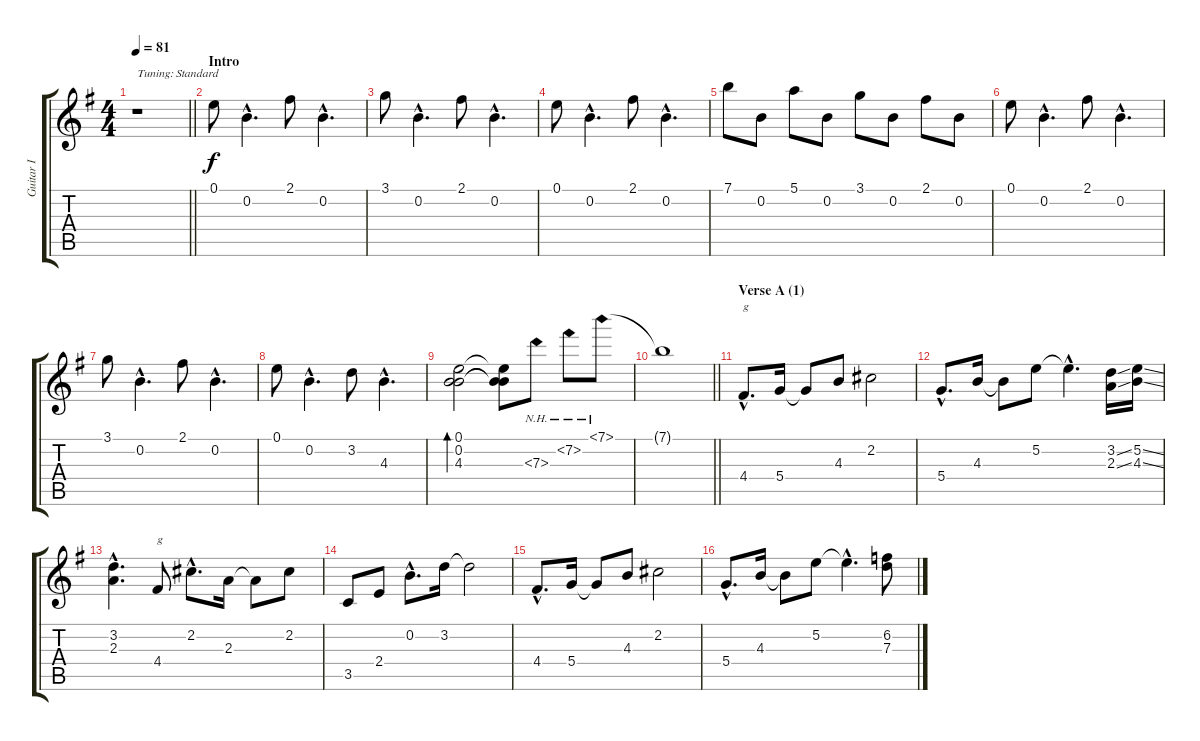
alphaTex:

\track ("Guitar I" "Guitar I") {instrument distortionguitar}
\staff {score tabs}
\tuning (E4 B3 G3 D3 A2 E2) {hide}
\ts (4 4)
\tempo 81
\clef g2
\barLineRight lightlight
\ks eminor
r.1{txt "Tuning: Standard" dy f instrument distortionguitar} |
\section ("" "Intro")
0.1.8 0.2{hac}.4{d} 2.1.8 0.2{hac}.4{d} |
3.1.8 0.2{hac}.4{d} 2.1.8 0.2{hac}.4{d} |
0.1.8 0.2{hac}.4{d} 2.1.8 0.2{hac}.4{d} |
7.1.8 0.2.8 5.1.8 0.2.8 3.1.8 0.2.8 2.1.8 0.2.8 |
0.1.8 0.2{hac}.4{d} 2.1.8 0.2{hac}.4{d} |
3.1.8 0.2{hac}.4{d} 2.1.8 0.2{hac}.4{d} |
0.1.8 0.2{hac}.4{d} 3.2.8 4.3{hac}.4{d} |
(0.1 0.2 4.3).2{bd 120} (0.1{t} 0.2{t} 4.3{t}).8 7.3{nh}.8 7.2{nh}.8 7.1{nh}.8 |
\barLineRight lightlight
7.1{t}.1 |
\section ("" "Verse A (1)")
4.4{hac}.8{d txt "g"} 5.4.16 5.4{t}.8 4.3.8 2.2.2 |
5.4{hac}.8{d} 4.3.16 4.3{t}.8 5.2.8 5.2{hac t}.4{d} (3.2{ss} 2.3{ss}).16 (5.2{ss} 4.3{ss}).16 |
(3.2{hac} 2.3{hac}).4{d} 4.4.8{txt "g"} 2.2{hac}.8{d} 2.3.16 2.3{t}.8 2.2.8 |
3.5.8 2.4.8 0.2{hac}.8{d} 3.2.16 3.2{t}.2 |
4.4{hac}.8{d} 5.4.16 5.4{t}.8 4.3.8 2.2.2 |
5.4{hac}.8{d} 4.3.16 4.3{t}.8 5.2.8 5.2{hac t}.4{d} (6.2 7.3).8
